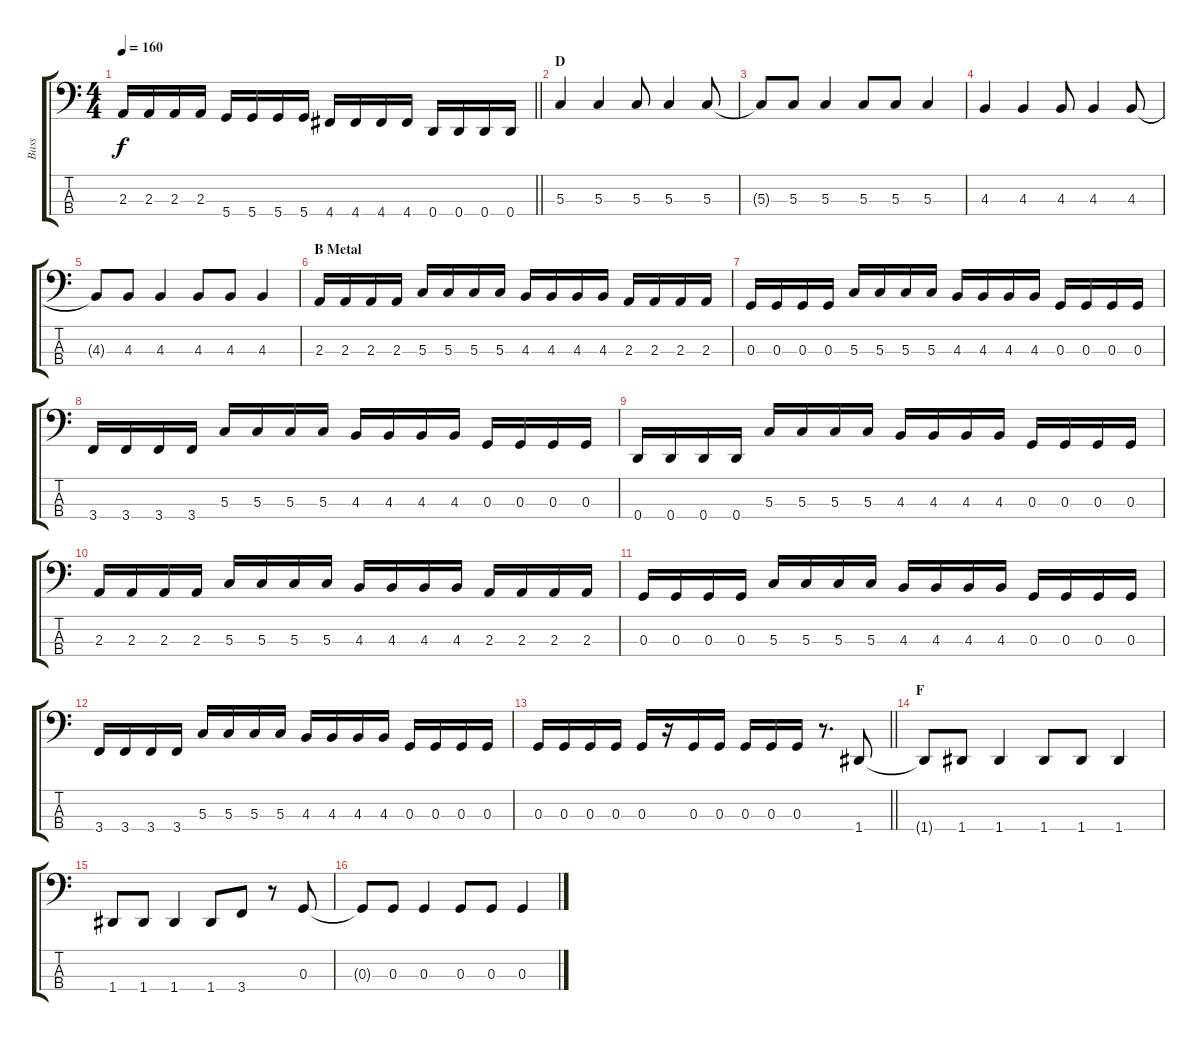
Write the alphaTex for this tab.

\track ("Bass" "Bass") {instrument electricbassfinger}
\staff {score tabs}
\tuning (F2 C2 G1 D1) {hide}
\ts (4 4)
\tempo 160
\clef f4
\barLineRight lightlight
\ks c
2.3.16{dy f} 2.3.16 2.3.16 2.3.16 5.4.16 5.4.16 5.4.16 5.4.16 4.4.16 4.4.16 4.4.16 4.4.16 0.4.16 0.4.16 0.4.16 0.4.16 |
\section ("" "D")
5.3.4 5.3.4 5.3.8 5.3.4 5.3.8 |
5.3{t}.8 5.3.8 5.3.4 5.3.8 5.3.8 5.3.4 |
4.3.4 4.3.4 4.3.8 4.3.4 4.3.8 |
4.3{t}.8 4.3.8 4.3.4 4.3.8 4.3.8 4.3.4 |
\section ("" "B Metal")
2.3.16 2.3.16 2.3.16 2.3.16 5.3.16 5.3.16 5.3.16 5.3.16 4.3.16 4.3.16 4.3.16 4.3.16 2.3.16 2.3.16 2.3.16 2.3.16 |
0.3.16 0.3.16 0.3.16 0.3.16 5.3.16 5.3.16 5.3.16 5.3.16 4.3.16 4.3.16 4.3.16 4.3.16 0.3.16 0.3.16 0.3.16 0.3.16 |
3.4.16 3.4.16 3.4.16 3.4.16 5.3.16 5.3.16 5.3.16 5.3.16 4.3.16 4.3.16 4.3.16 4.3.16 0.3.16 0.3.16 0.3.16 0.3.16 |
0.4.16 0.4.16 0.4.16 0.4.16 5.3.16 5.3.16 5.3.16 5.3.16 4.3.16 4.3.16 4.3.16 4.3.16 0.3.16 0.3.16 0.3.16 0.3.16 |
2.3.16 2.3.16 2.3.16 2.3.16 5.3.16 5.3.16 5.3.16 5.3.16 4.3.16 4.3.16 4.3.16 4.3.16 2.3.16 2.3.16 2.3.16 2.3.16 |
0.3.16 0.3.16 0.3.16 0.3.16 5.3.16 5.3.16 5.3.16 5.3.16 4.3.16 4.3.16 4.3.16 4.3.16 0.3.16 0.3.16 0.3.16 0.3.16 |
3.4.16 3.4.16 3.4.16 3.4.16 5.3.16 5.3.16 5.3.16 5.3.16 4.3.16 4.3.16 4.3.16 4.3.16 0.3.16 0.3.16 0.3.16 0.3.16 |
\barLineRight lightlight
0.3.16 0.3.16 0.3.16 0.3.16 0.3.16 r.16 0.3.16 0.3.16 0.3.16 0.3.16 0.3.16 r.8{d} 1.4.8 |
\section ("" "F")
1.4{t}.8 1.4.8 1.4.4 1.4.8 1.4.8 1.4.4 |
1.4.8 1.4.8 1.4.4 1.4.8 3.4.8 r.8 0.3.8 |
0.3{t}.8 0.3.8 0.3.4 0.3.8 0.3.8 0.3.4
